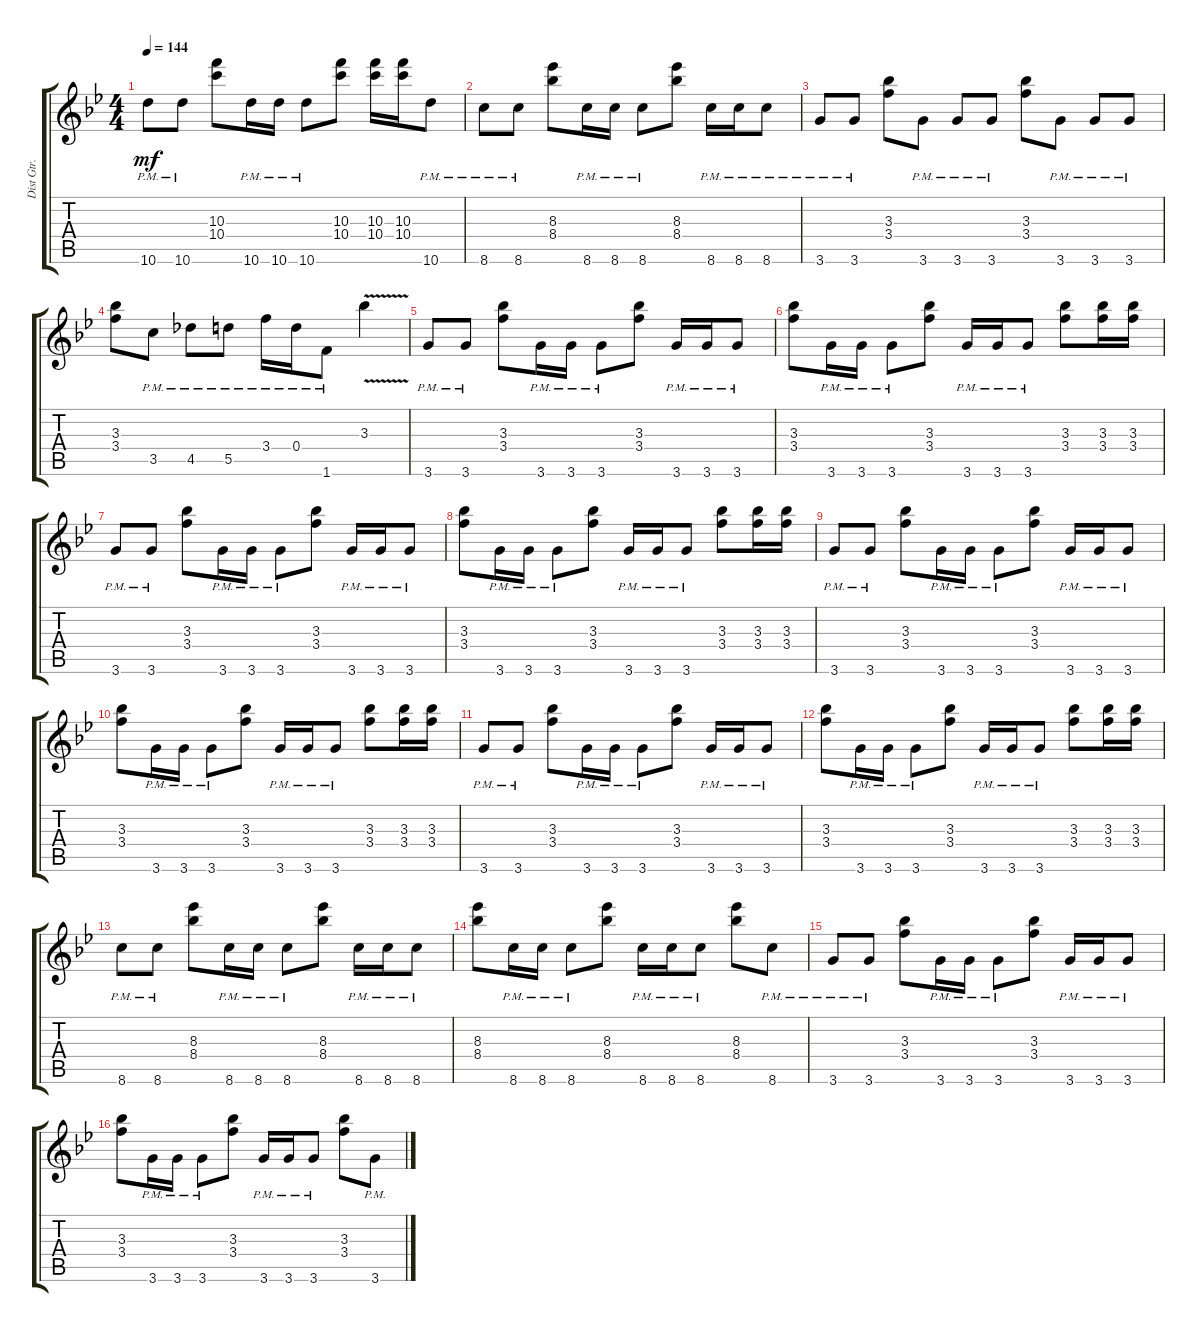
\track ("Dist Gtr." "Dist Gtr.") {instrument distortionguitar}
\staff {score tabs}
\tuning (E4 B3 G4 D4 A3 E3) {hide}
\ts (4 4)
\tempo 144
\clef g2
\ks bb
10.6{pm}.8{dy mf} 10.6{pm}.8 (10.3 10.4).8 10.6{pm}.16 10.6{pm}.16 10.6{pm}.8 (10.3 10.4).8 (10.3 10.4).16 (10.3 10.4).16 10.6{pm}.8 |
8.6{pm}.8 8.6{pm}.8 (8.3 8.4).8 8.6{pm}.16 8.6{pm}.16 8.6{pm}.8 (8.3 8.4).8 8.6{pm}.16 8.6{pm}.16 8.6{pm}.8 |
3.6{pm}.8 3.6{pm}.8 (3.3 3.4).8 3.6{pm}.8 3.6{pm}.8 3.6{pm}.8 (3.3 3.4).8 3.6{pm}.8 3.6{pm}.8 3.6{pm}.8 |
(3.3 3.4).8 3.5{pm}.8 4.5{pm}.8 5.5{pm}.8 3.4{pm}.16 0.4{pm}.16 1.6{pm}.8 3.3{v}.4 |
3.6{pm}.8 3.6{pm}.8 (3.3 3.4).8 3.6{pm}.16 3.6{pm}.16 3.6{pm}.8 (3.3 3.4).8 3.6{pm}.16 3.6{pm}.16 3.6{pm}.8 |
(3.3 3.4).8 3.6{pm}.16 3.6{pm}.16 3.6{pm}.8 (3.3 3.4).8 3.6{pm}.16 3.6{pm}.16 3.6{pm}.8 (3.3 3.4).8 (3.3 3.4).16 (3.3 3.4).16 |
3.6{pm}.8 3.6{pm}.8 (3.3 3.4).8 3.6{pm}.16 3.6{pm}.16 3.6{pm}.8 (3.3 3.4).8 3.6{pm}.16 3.6{pm}.16 3.6{pm}.8 |
(3.3 3.4).8 3.6{pm}.16 3.6{pm}.16 3.6{pm}.8 (3.3 3.4).8 3.6{pm}.16 3.6{pm}.16 3.6{pm}.8 (3.3 3.4).8 (3.3 3.4).16 (3.3 3.4).16 |
3.6{pm}.8 3.6{pm}.8 (3.3 3.4).8 3.6{pm}.16 3.6{pm}.16 3.6{pm}.8 (3.3 3.4).8 3.6{pm}.16 3.6{pm}.16 3.6{pm}.8 |
(3.3 3.4).8 3.6{pm}.16 3.6{pm}.16 3.6{pm}.8 (3.3 3.4).8 3.6{pm}.16 3.6{pm}.16 3.6{pm}.8 (3.3 3.4).8 (3.3 3.4).16 (3.3 3.4).16 |
3.6{pm}.8 3.6{pm}.8 (3.3 3.4).8 3.6{pm}.16 3.6{pm}.16 3.6{pm}.8 (3.3 3.4).8 3.6{pm}.16 3.6{pm}.16 3.6{pm}.8 |
(3.3 3.4).8 3.6{pm}.16 3.6{pm}.16 3.6{pm}.8 (3.3 3.4).8 3.6{pm}.16 3.6{pm}.16 3.6{pm}.8 (3.3 3.4).8 (3.3 3.4).16 (3.3 3.4).16 |
8.6{pm}.8 8.6{pm}.8 (8.3 8.4).8 8.6{pm}.16 8.6{pm}.16 8.6{pm}.8 (8.3 8.4).8 8.6{pm}.16 8.6{pm}.16 8.6{pm}.8 |
(8.3 8.4).8 8.6{pm}.16 8.6{pm}.16 8.6{pm}.8 (8.3 8.4).8 8.6{pm}.16 8.6{pm}.16 8.6{pm}.8 (8.3 8.4).8 8.6{pm}.8 |
3.6{pm}.8 3.6{pm}.8 (3.3 3.4).8 3.6{pm}.16 3.6{pm}.16 3.6{pm}.8 (3.3 3.4).8 3.6{pm}.16 3.6{pm}.16 3.6{pm}.8 |
(3.3 3.4).8 3.6{pm}.16 3.6{pm}.16 3.6{pm}.8 (3.3 3.4).8 3.6{pm}.16 3.6{pm}.16 3.6{pm}.8 (3.3 3.4).8 3.6{pm}.8
